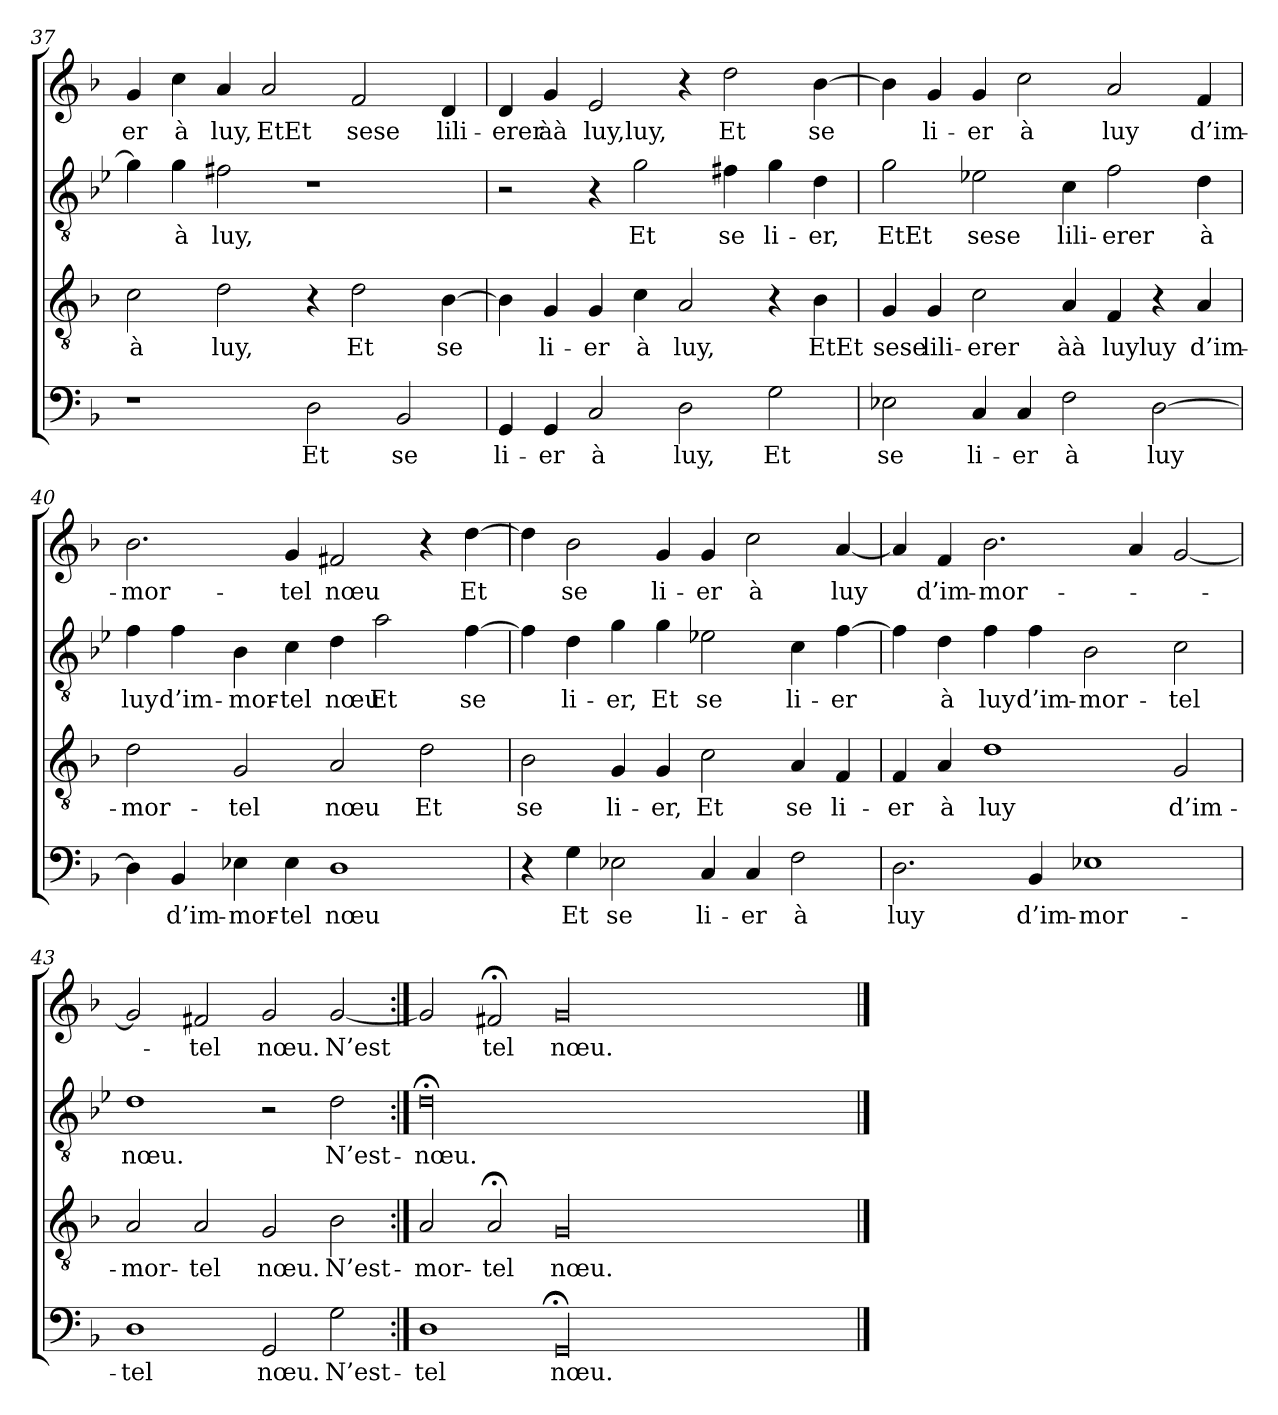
**kern	**text	**kern	**text	**kern	**text	**kern	**text
*part4	*part4	*part3	*part3	*part2	*part2	*part1	*part1
*staff4	*staff4	*staff3	*staff3	*staff2	*staff2	*staff1	*staff1
*clefF4	*	*clefGv2	*	*clefGv2	*	*clefG2	*
*k[b-]	*	*k[b-]	*	*k[b-e-]	*	*k[b-]	*
=37	=37	=37	=37	=37	=37	=37	=37
1r	.	2c	à	4g]	.	4g	-er
.	.	.	.	4g	à	4cc	à
.	.	2d	luy,	2f#X	luy,	4a	luy,
.	.	.	.	.	.	2a	EtEt
2D	Et	4r	.	1r	.	.	.
.	.	2d	Et	.	.	2f	sese
2BB-	se	.	.	.	.	.	.
.	.	[4B-	se	.	.	4d	lili-
=38	=38	=38	=38	=38	=38	=38	=38
4GG	li-	4B-]	.	2r	.	4d	-erer
4GG	-er	4G	li-	.	.	4g	àà
2C	à	4G	-er	4r	.	2e	luy,luy,
.	.	4c	à	2g	Et	.	.
2D	luy,	2A	luy,	.	.	4r	.
.	.	.	.	4f#X	se	2dd	Et
2G	Et	4r	.	4g	li-	.	.
.	.	4B-	EtEt	4d	-er,	[4b-	se
=39	=39	=39	=39	=39	=39	=39	=39
2E-X	se	4G	sese	2g	EtEt	4b-]	.
.	.	4G	lili-	.	.	4g	li-
4C	li-	2c	-erer	2e-X	sese	4g	-er
4C	-er	.	.	.	.	2cc	à
2F	à	4A	àà	4c	lili-	.	.
.	.	4F	luyluy	2f	-erer	2a	luy
[2D	luy	4r	.	.	.	.	.
.	.	4A	d’im-	4d	à	4f	d’im-
!!LO:LB:g=z
=40	=40	=40	=40	=40	=40	=40	=40
4D]	.	2d	-mor-	4f	luy	2.b-	-mor-
4BB-	d’im-	.	.	4f	d’im-	.	.
4E-X	-mor-	2G	-tel	4B-	-mor-	.	.
4E-	-tel	.	.	4c	-tel	4g	-tel
1D	nœu	2A	nœu	4d	nœu	2f#X	nœu
.	.	.	.	2a	Et	.	.
.	.	2d	Et	.	.	4r	.
.	.	.	.	[4f	se	[4dd	Et
=41	=41	=41	=41	=41	=41	=41	=41
4r	.	2B-	se	4f]	.	4dd]	.
4G	Et	.	.	4d	li-	2b-	se
2E-X	se	4G	li-	4g	-er,	.	.
.	.	4G	-er,	4g	Et	4g	li-
4C	li-	2c	Et	2e-X	se	4g	-er
4C	-er	.	.	.	.	2cc	à
2F	à	4A	se	4c	li-	.	.
.	.	4F	li-	[4f	-er	[4a	luy
=42	=42	=42	=42	=42	=42	=42	=42
2.D	luy	4F	-er	4f]	.	4a]	.
.	.	4A	à	4d	à	4f	d’im-
.	.	1d	luy	4f	luy	2.b-	-mor-
4BB-	d’im-	.	.	4f	d’im-	.	.
1E-X	-mor-	.	.	2B-	-mor-	.	.
.	.	.	.	.	.	4a	.
.	.	2G	d’im-	2c	-tel	[2g	.
=43	=43	=43	=43	=43	=43	=43	=43
1D	-tel	2A	-mor-	1d	nœu.	2g]	.
.	.	2A	-tel	.	.	2f#X	-tel
2GG	nœu.	2G	nœu.	2r	.	2g	nœu.
2G	N’est -	2B-	N’est -	2d	N’est -	[2g	N’est -
=44:|!	=44:|!	=44:|!	=44:|!	=44:|!	=44:|!	=44:|!	=44:|!
1D	- tel	2A	- mor-	00d;<	nœu.	2g]	--
.	.	2A;<	-tel	.	.	2f#X;<	tel
00GG	nœu.	00G	nœu.	.	.	00g	nœu.
.	.	.	.	1ryy	.	.	.
==;	==	==	==	==	==	==	==
*-	*-	*-	*-	*-	*-	*-	*-
